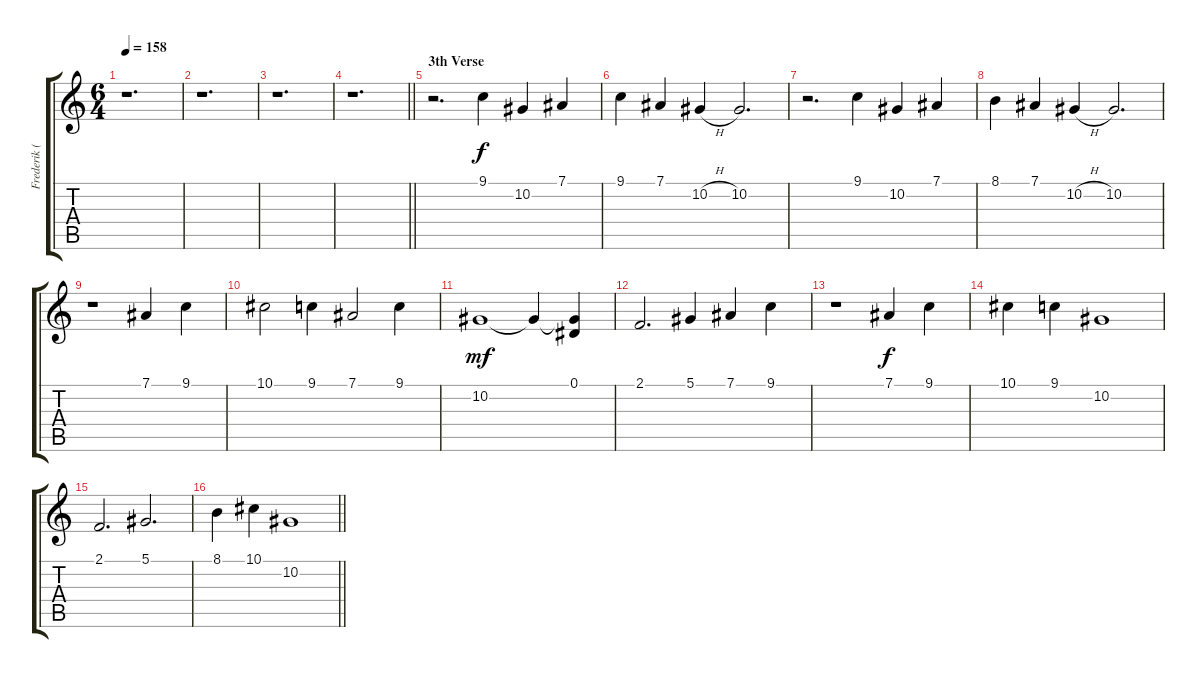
\track ("Frederik (flute)" "Frederik (") {instrument flute}
\staff {score tabs}
\tuning (Eb4 Bb3 Gb3 Db3 Ab2 Eb2) {hide}
\ts (6 4)
\tempo 158
\clef g2
\ks c
r.1{d dy f} |
r.1{d} |
r.1{d} |
\barLineRight lightlight
r.1{d} |
\section ("" "3th Verse")
r.2{d} 9.1.4 10.2.4 7.1.4 |
9.1.4 7.1.4 10.2{h}.4 10.2.2{d} |
r.2{d} 9.1.4 10.2.4 7.1.4 |
8.1.4 7.1.4 10.2{h}.4 10.2.2{d} |
r.1 7.1.4 9.1.4 |
10.1.2 9.1.4 7.1.2 9.1.4 |
10.2.1{dy mf} 10.2{t}.4 (0.1 10.2{t}).4 |
2.1.2{d} 5.1.4 7.1.4 9.1.4 |
r.1 7.1.4{dy f} 9.1.4 |
10.1.4 9.1.4 10.2.1 |
2.1.2{d} 5.1.2{d} |
\barLineRight lightlight
8.1.4 10.1.4 10.2.1
